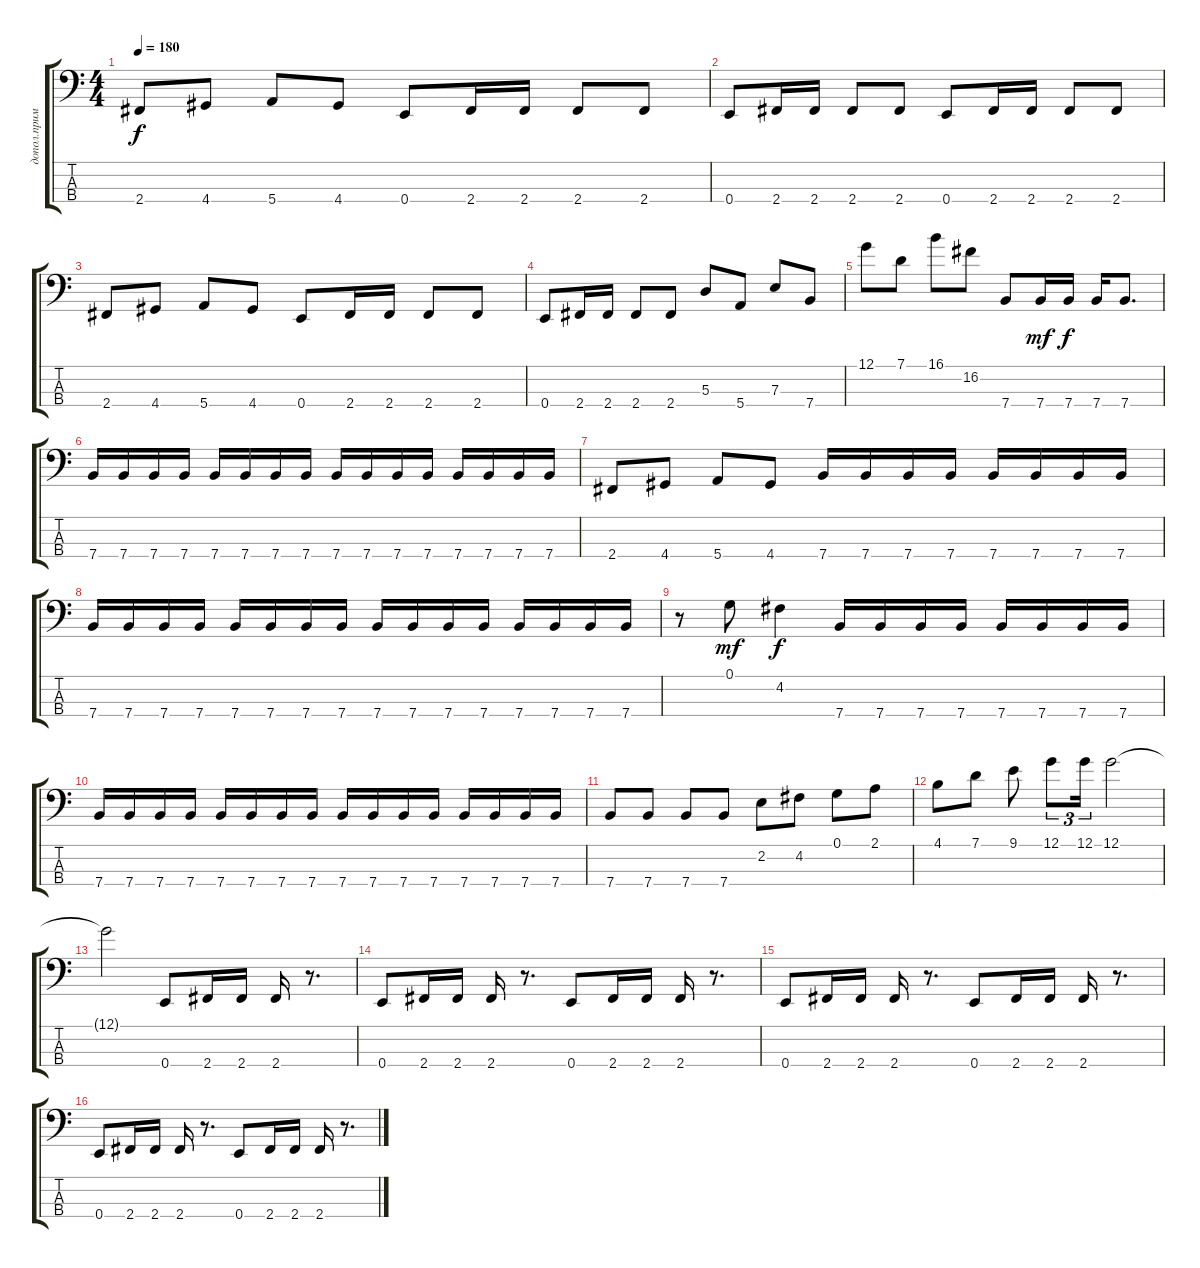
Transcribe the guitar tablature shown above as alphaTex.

\track ("допол.примочка" "допол.прим") {instrument electricbasspick}
\staff {score tabs}
\tuning (G2 D2 A1 E1) {hide}
\ts (4 4)
\tempo 180
\clef f4
\ks c
2.4.8{dy f} 4.4.8 5.4.8 4.4.8 0.4.8 2.4.16 2.4.16 2.4.8 2.4.8 |
0.4.8 2.4.16 2.4.16 2.4.8 2.4.8 0.4.8 2.4.16 2.4.16 2.4.8 2.4.8 |
2.4.8 4.4.8 5.4.8 4.4.8 0.4.8 2.4.16 2.4.16 2.4.8 2.4.8 |
0.4.8 2.4.16 2.4.16 2.4.8 2.4.8 5.3.8 5.4.8 7.3.8 7.4.8 |
12.1.8 7.1.8 16.1.8 16.2.8 7.4.8 7.4.16{dy mf} 7.4.16{dy f} 7.4.16 7.4.8{d} |
7.4.16 7.4.16 7.4.16 7.4.16 7.4.16 7.4.16 7.4.16 7.4.16 7.4.16 7.4.16 7.4.16 7.4.16 7.4.16 7.4.16 7.4.16 7.4.16 |
2.4.8 4.4.8 5.4.8 4.4.8 7.4.16 7.4.16 7.4.16 7.4.16 7.4.16 7.4.16 7.4.16 7.4.16 |
7.4.16 7.4.16 7.4.16 7.4.16 7.4.16 7.4.16 7.4.16 7.4.16 7.4.16 7.4.16 7.4.16 7.4.16 7.4.16 7.4.16 7.4.16 7.4.16 |
r.8 0.1.8{dy mf} 4.2.4{dy f} 7.4.16 7.4.16 7.4.16 7.4.16 7.4.16 7.4.16 7.4.16 7.4.16 |
7.4.16 7.4.16 7.4.16 7.4.16 7.4.16 7.4.16 7.4.16 7.4.16 7.4.16 7.4.16 7.4.16 7.4.16 7.4.16 7.4.16 7.4.16 7.4.16 |
7.4.8 7.4.8 7.4.8 7.4.8 2.2.8 4.2.8 0.1.8 2.1.8 |
4.1.8 7.1.8 9.1.8 12.1.8{tu (3 2)} 12.1.16{tu (3 2)} 12.1.2 |
12.1{t}.2 0.4.8{instrument electricbassfinger} 2.4.16 2.4.16 2.4.16 r.8{d} |
0.4.8 2.4.16 2.4.16 2.4.16 r.8{d} 0.4.8 2.4.16 2.4.16 2.4.16 r.8{d} |
0.4.8 2.4.16 2.4.16 2.4.16 r.8{d} 0.4.8 2.4.16 2.4.16 2.4.16 r.8{d} |
0.4.8 2.4.16 2.4.16 2.4.16 r.8{d} 0.4.8 2.4.16 2.4.16 2.4.16 r.8{d}
